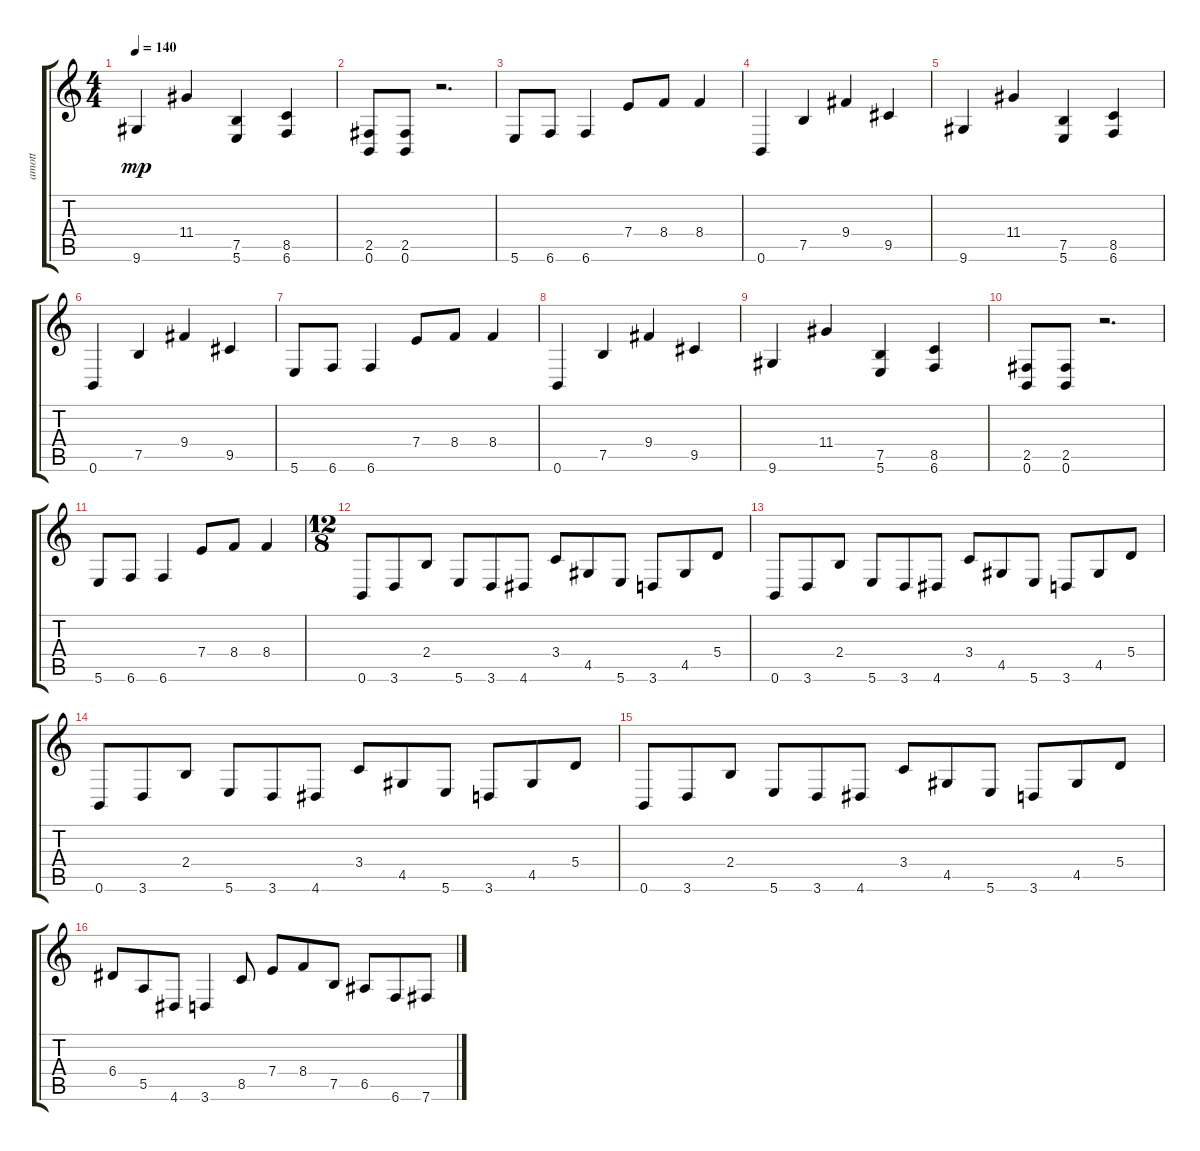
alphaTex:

\track ("amott" "amott") {instrument distortionguitar}
\staff {score tabs}
\tuning (B3 Gb3 D3 A2 E2 B1) {hide}
\ts (4 4)
\tempo 140
\clef g2
\ks c
9.6.4{dy mp} 11.4.4 (7.5 5.6).4 (8.5 6.6).4 |
(2.5 0.6).8 (2.5 0.6).8 r.2{d} |
5.6.8 6.6.8 6.6.4 7.4.8 8.4.8 8.4.4 |
0.6.4 7.5.4 9.4.4 9.5.4 |
9.6.4 11.4.4 (7.5 5.6).4 (8.5 6.6).4 |
0.6.4 7.5.4 9.4.4 9.5.4 |
5.6.8 6.6.8 6.6.4 7.4.8 8.4.8 8.4.4 |
0.6.4 7.5.4 9.4.4 9.5.4 |
9.6.4 11.4.4 (7.5 5.6).4 (8.5 6.6).4 |
(2.5 0.6).8 (2.5 0.6).8 r.2{d} |
5.6.8 6.6.8 6.6.4 7.4.8 8.4.8 8.4.4 |
\ts (12 8)
0.6.8 3.6.8 2.4.8 5.6.8 3.6.8 4.6.8 3.4.8 4.5.8 5.6.8 3.6.8 4.5.8 5.4.8 |
0.6.8 3.6.8 2.4.8 5.6.8 3.6.8 4.6.8 3.4.8 4.5.8 5.6.8 3.6.8 4.5.8 5.4.8 |
0.6.8 3.6.8 2.4.8 5.6.8 3.6.8 4.6.8 3.4.8 4.5.8 5.6.8 3.6.8 4.5.8 5.4.8 |
0.6.8 3.6.8 2.4.8 5.6.8 3.6.8 4.6.8 3.4.8 4.5.8 5.6.8 3.6.8 4.5.8 5.4.8 |
6.4.8 5.5.8 4.6.8 3.6.4 8.5.8 7.4.8 8.4.8 7.5.8 6.5.8 6.6.8 7.6.8
